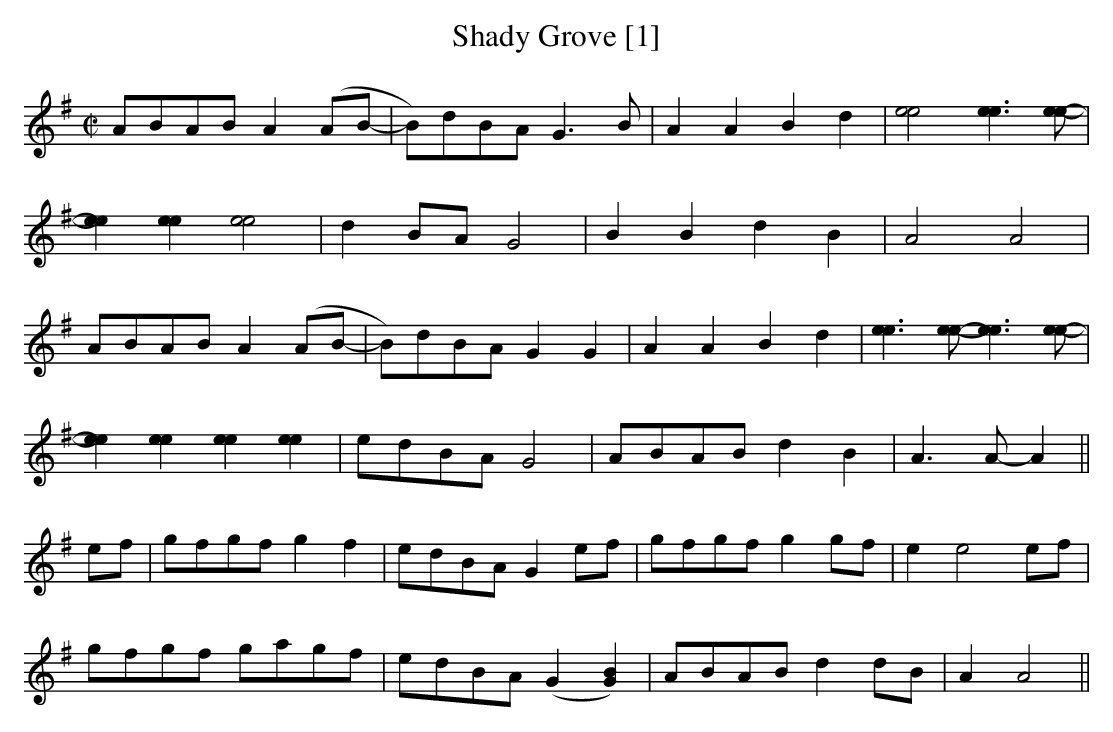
X:1
T:Shady Grove [1]
M:C|
L:1/8
K:Ador
ABAB A2(AB-|B)dBA G3B-|A2A2B2d2|[e4e4][e3e3][ee]-|
[e2e2][e2e2][e4e4]|d2 BA G4|B2B2 d2B2|A4 A4|
ABAB A2(AB-|B)dBA G2G2|A2A2B2d2|[e3e3][ee]- [e3e3][ee]-|
[e2e2][e2e2][e2e2][e2e2]|edBA G4|ABAB d2B2|A3A-A2||
ef|gfgf g2f2|edBA G2ef|gfgf g2gf|e2e4ef|
gfgf gagf|edBA (G2[G2B2])|ABAB d2 dB|A2A4||
